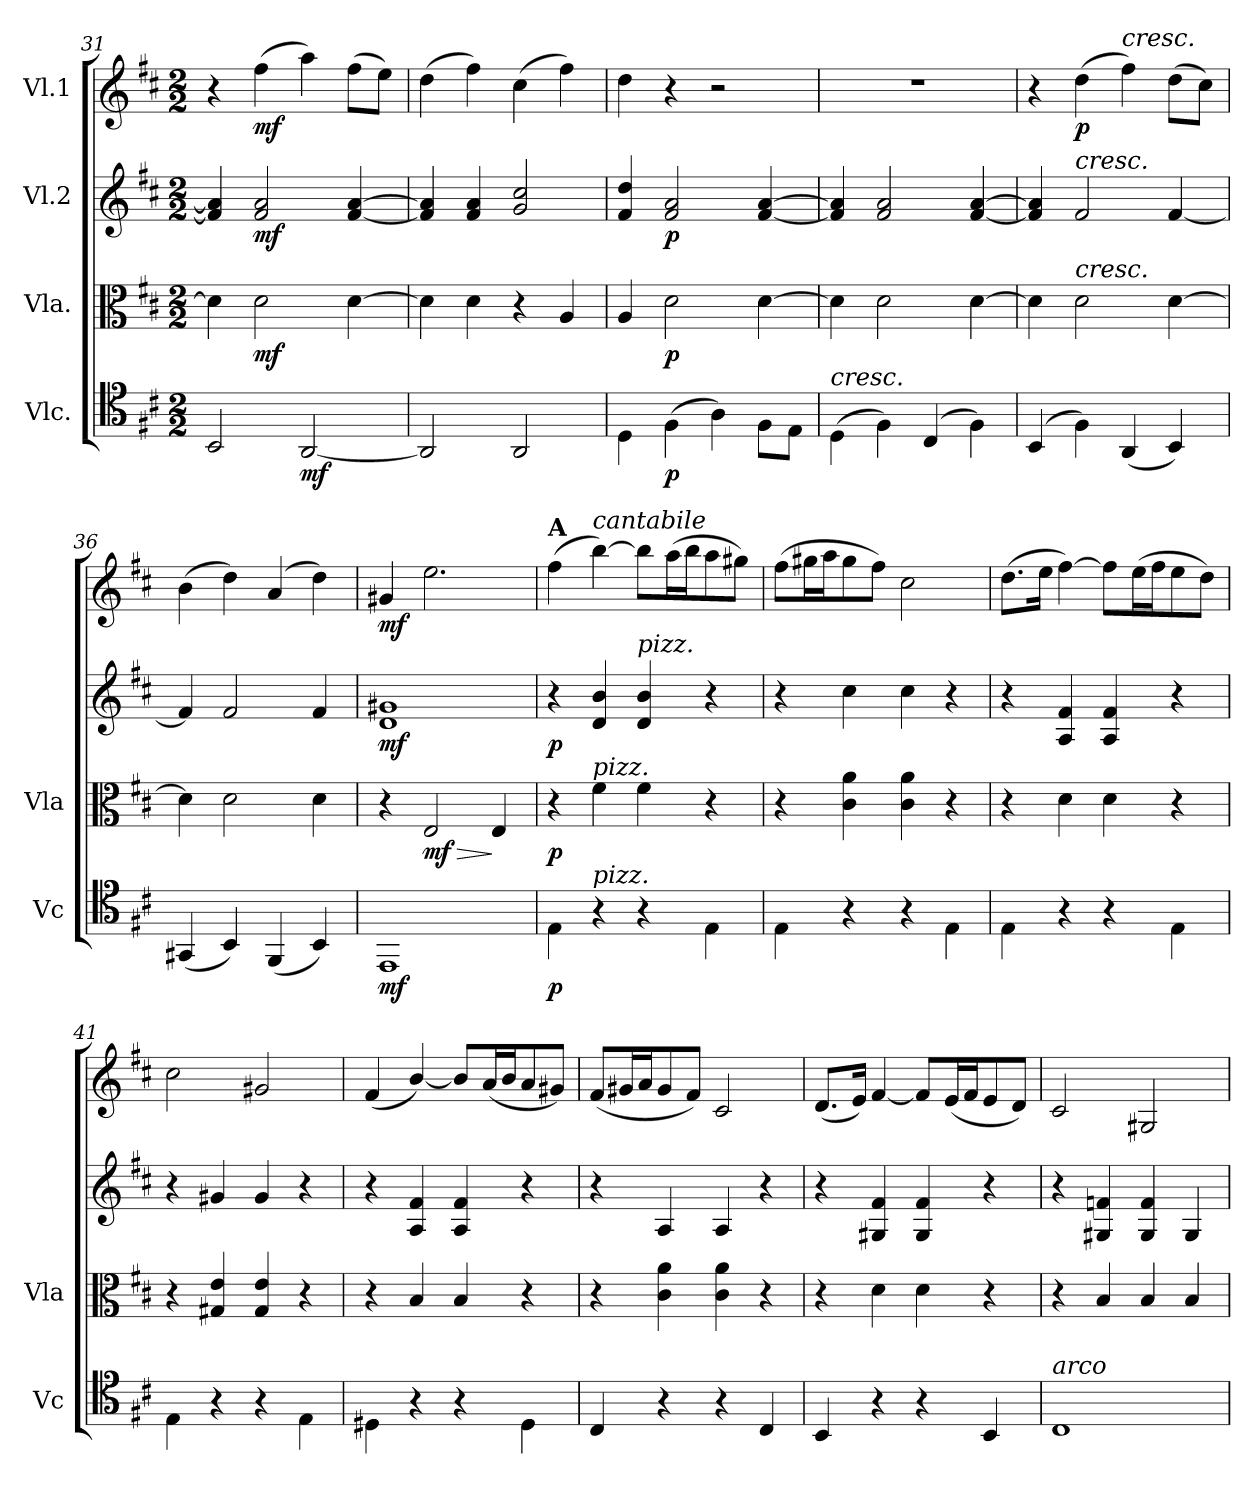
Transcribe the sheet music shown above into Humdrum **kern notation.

**kern	**dynam	**kern	**dynam	**kern	**dynam	**kern	**dynam
*part4	*part4	*part3	*part3	*part2	*part2	*part1	*part1
*staff4	*staff4	*staff3	*staff3	*staff2	*staff2	*staff1	*staff1
*I"Vlc.	*	*I"Vla.	*	*I"Vl.2	*	*I"Vl.1	*
*I'Vc	*	*I'Vla	*	*	*	*	*
!!LO:PB:g=z
*clefC4	*	*clefC3	*	*clefG2	*	*clefG2	*
*k[f#c#]	*	*k[f#c#]	*	*k[f#c#]	*	*k[f#c#]	*
*M2/2	*	*M2/2	*	*M2/2	*	*M2/2	*
=31	=31	=31	=31	=31	=31	=31	=31
2BB/	.	4d\]	.	4f#/] 4a/]	.	4r	.
!	!	!	!LO:DY:b	!	!LO:DY:b	!	!LO:DY:b
.	.	2d\	mf	2f#/ 2a/	mf	(4ff#\	mf
!	!LO:DY:b	!	!	!	!	!	!
[2AA/	mf	.	.	.	.	4aa\)	.
.	.	[4d\	.	[4f#/ [4a/	.	(8ff#\L	.
.	.	.	.	.	.	8ee\J)	.
!!LO:LB:g=z
=32	=32	=32	=32	=32	=32	=32	=32
2AA/]	.	4d\]	.	4f#/] 4a/]	.	(4dd\	.
.	.	4d\	.	4f#/ 4a/	.	4ff#\)	.
2AA/	.	4r	.	2g/ 2cc#/	.	(4cc#\	.
.	.	4A/	.	.	.	4ff#\)	.
=33	=33	=33	=33	=33	=33	=33	=33
4D\	.	4A/	.	4f#/ 4dd/	.	4dd\	.
!	!LO:DY:b	!	!LO:DY:b	!	!LO:DY:b	!	!
(4F#\	p	2d\	p	2f#/ 2a/	p	4r	.
4A\)	.	.	.	.	.	2r	.
8F#\L	.	[4d\	.	[4f#/ [4a/	.	.	.
8E\J	.	.	.	.	.	.	.
=34	=34	=34	=34	=34	=34	=34	=34
!LO:TX:a:i:t=cresc.	!	!	!	!	!	!	!
(4D\	.	4d\]	.	4f#/] 4a/]	.	1r	.
4F#\)	.	2d\	.	2f#/ 2a/	.	.	.
(4C#/	.	.	.	.	.	.	.
4F#\)	.	[4d\	.	[4f#/ [4a/	.	.	.
=35	=35	=35	=35	=35	=35	=35	=35
(4BB/	.	4d\]	.	4f#/] 4a/]	.	4r	.
!	!	!	!	!LO:TX:a:i:t=cresc.	!	!	!
!	!	!LO:TX:a:i:t=cresc.	!	!	!	!	!
!	!	!	!	!	!	!	!LO:DY:b
4F#\)	.	2d\	.	2f#/	.	(4dd\	p
!	!	!	!	!	!	!LO:TX:a:i:t=cresc.	!
(4AA/	.	.	.	.	.	4ff#\)	.
4BB/)	.	[4d\	.	[4f#/	.	(8dd\L	.
.	.	.	.	.	.	8cc#\J)	.
=36	=36	=36	=36	=36	=36	=36	=36
(4GG#X/	.	4d\]	.	4f#/]	.	(4b\	.
4BB/)	.	2d\	.	2f#/	.	4dd\)	.
(4FF#/	.	.	.	.	.	(4a/	.
4BB/)	.	4d\	.	4f#/	.	4dd\)	.
=37	=37	=37	=37	=37	=37	=37	=37
!	!LO:DY:b	!	!	!	!LO:DY:b	!	!LO:DY:b
1EE	mf	4r	.	1d 1g#X	mf	4g#X/	mf
!	!	!	!LO:HP:b	!	!	!	!
!	!	!	!LO:HP:n=1:b	!	!	!	!
!	!	!	!LO:DY:n=1:b	!	!	!	!
.	.	2E/	> > mf	.	.	2.ee\	.
.	.	4E/	]	.	.	.	.
.	.	.	]	.	.	.	.
!!LO:LB:g=z
=38	=38	=38	=38	=38	=38	=38	=38
!	!	!	!	!	!	!LO:TX:a:B:t=A	!
!	!LO:DY:b	!	!LO:DY:b	!	!LO:DY:b	!	!
4E\	p	4r	p	4r	p	(4ff#\	.
!	!	!	!	!	!	!LO:TX:a:i:t=cantabile	!
!	!	!LO:TX:a:i:t=pizz.	!	!	!	!	!
!LO:TX:a:i:t=pizz.	!	!	!	!	!	!	!
4r	.	4f#\	.	4d/ 4b/	.	[4bb\)	.
!	!	!	!	!LO:TX:a:i:t=pizz.	!	!	!
4r	.	4f#\	.	4d/ 4b/	.	8bb\L]	.
.	.	.	.	.	.	(16aa\L	.
.	.	.	.	.	.	16bb\J	.
4E\	.	4r	.	4r	.	8aa\	.
.	.	.	.	.	.	8gg#X\J)	.
=39	=39	=39	=39	=39	=39	=39	=39
4E\	.	4r	.	4r	.	(8ff#\L	.
.	.	.	.	.	.	16gg#X\L	.
.	.	.	.	.	.	16aa\J	.
4r	.	4c#\ 4a\	.	4cc#\	.	8gg#\	.
.	.	.	.	.	.	8ff#\J)	.
4r	.	4c#\ 4a\	.	4cc#\	.	2cc#\	.
4E\	.	4r	.	4r	.	.	.
=40	=40	=40	=40	=40	=40	=40	=40
4E\	.	4r	.	4r	.	(8.dd\L	.
.	.	.	.	.	.	16ee\Jk	.
4r	.	4d\	.	4A/ 4f#/	.	[4ff#\)	.
4r	.	4d\	.	4A/ 4f#/	.	8ff#\L]	.
.	.	.	.	.	.	(16ee\L	.
.	.	.	.	.	.	16ff#\J	.
4E\	.	4r	.	4r	.	8ee\	.
.	.	.	.	.	.	8dd\J)	.
=41	=41	=41	=41	=41	=41	=41	=41
4E\	.	4r	.	4r	.	2cc#\	.
4r	.	4G#X/ 4e/	.	4g#X/	.	.	.
4r	.	4G#/ 4e/	.	4g#/	.	2g#X/	.
4E\	.	4r	.	4r	.	.	.
!!LO:LB:g=z
=42	=42	=42	=42	=42	=42	=42	=42
4D#X\	.	4r	.	4r	.	(4f#/	.
4r	.	4B/	.	4A/ 4f#/	.	[4b/)	.
4r	.	4B/	.	4A/ 4f#/	.	8b/L]	.
.	.	.	.	.	.	(16a/L	.
.	.	.	.	.	.	16b/J	.
4D#\	.	4r	.	4r	.	8a/	.
.	.	.	.	.	.	8g#X/J)	.
!!LO:PB:g=z
=43	=43	=43	=43	=43	=43	=43	=43
4C#/	.	4r	.	4r	.	(8f#/L	.
.	.	.	.	.	.	16g#X/L	.
.	.	.	.	.	.	16a/J	.
4r	.	4c#\ 4a\	.	4A/	.	8g#/	.
.	.	.	.	.	.	8f#/J)	.
4r	.	4c#\ 4a\	.	4A/	.	2c#/	.
4C#/	.	4r	.	4r	.	.	.
=44	=44	=44	=44	=44	=44	=44	=44
4BB/	.	4r	.	4r	.	(8.d/L	.
.	.	.	.	.	.	16e/Jk)	.
4r	.	4d\	.	4G#X/ 4f#/	.	[4f#/	.
4r	.	4d\	.	4G#/ 4f#/	.	8f#/L]	.
.	.	.	.	.	.	(16e/L	.
.	.	.	.	.	.	16f#/J	.
4BB/	.	4r	.	4r	.	8e/	.
.	.	.	.	.	.	8d/J)	.
=45	=45	=45	=45	=45	=45	=45	=45
!LO:TX:a:i:t=arco	!	!	!	!	!	!	!
1C#	.	4r	.	4r	.	2c#/	.
.	.	4B/	.	4G#X/ 4fn/	.	.	.
.	.	4B/	.	4G#/ 4f/	.	2G#X/	.
.	.	4B/	.	4G#/	.	.	.
=	=	=	=	=	=	=	=
*-	*-	*-	*-	*-	*-	*-	*-
